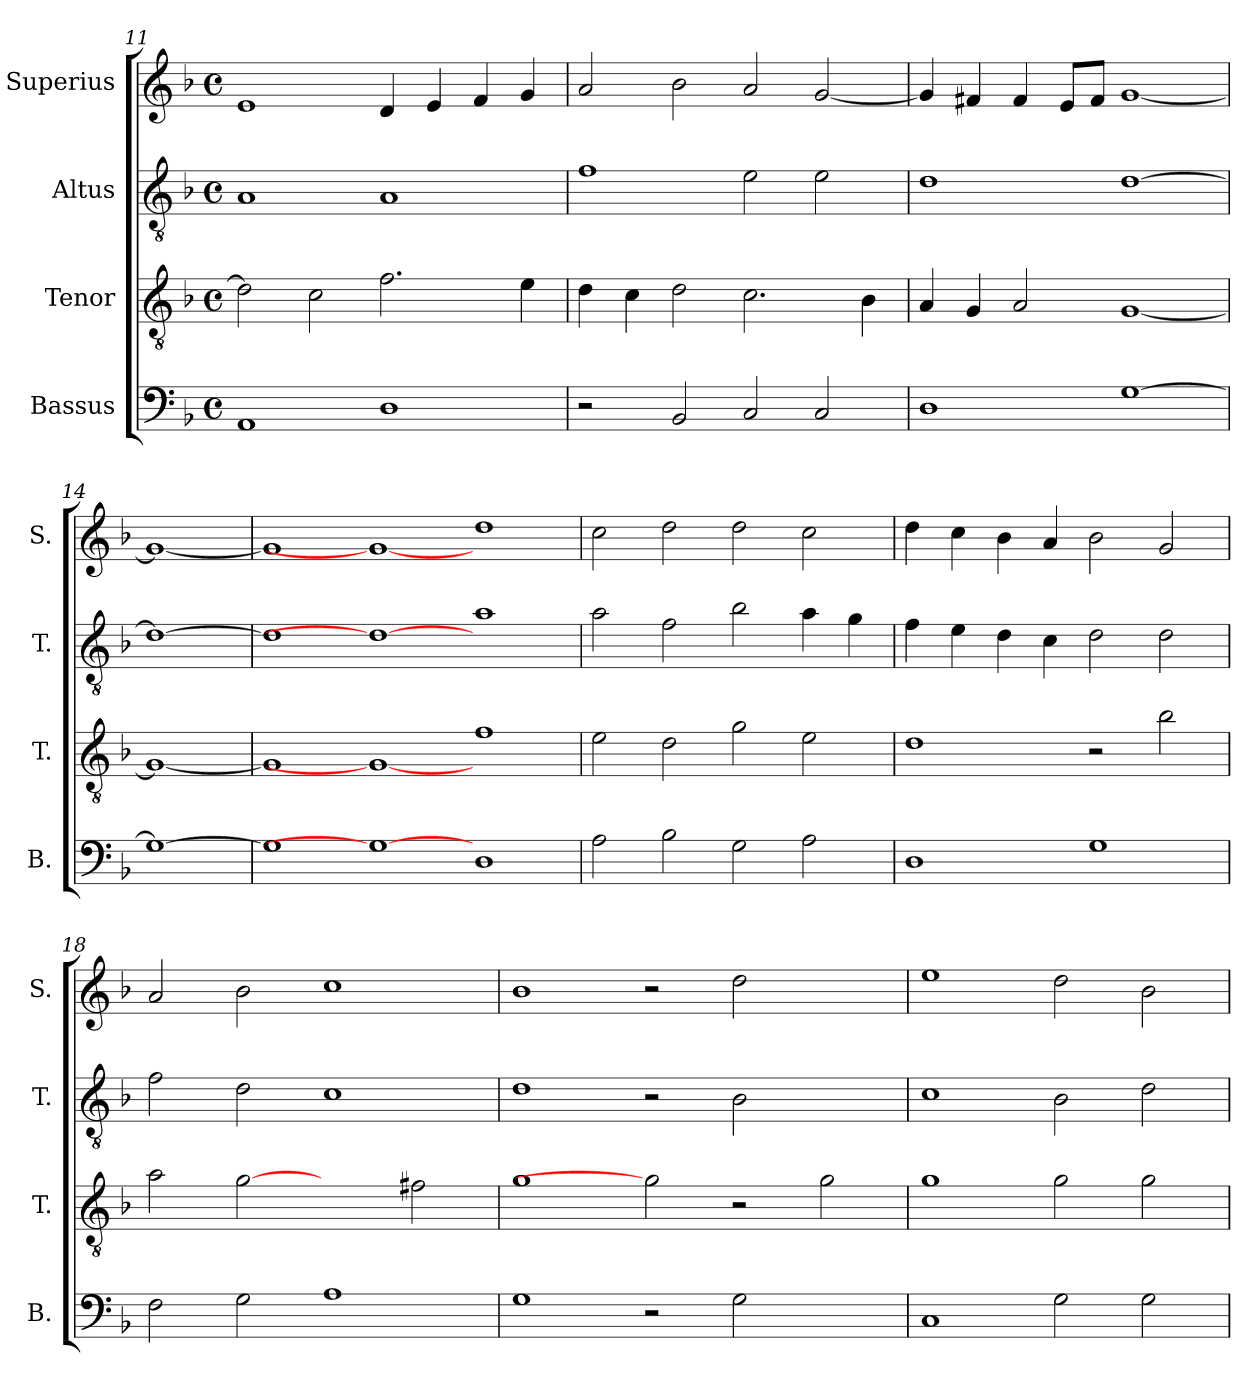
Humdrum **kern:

**kern	**kern	**kern	**kern
*part4	*part3	*part2	*part1
*staff4	*staff3	*staff2	*staff1
*I"Bassus	*I"Tenor	*I"Altus	*I"Superius
*I'B.	*I'T.	*I'T.	*I'S.
!!LO:PB:g=z
*clefF4	*clefGv2	*clefGv2	*clefG2
*	*ITrd7c12	*ITrd7c12	*
*k[b-]	*k[b-]	*k[b-]	*k[b-]
*F:	*F:	*F:	*F:
*M4/4	*M4/4	*M4/4	*M4/4
*met(c)	*met(c)	*met(c)	*met(c)
=11	=11	=11	=11
1AAi	2Di\]	1AAi	1ei
.	2Ci\	.	.
1Di	2.Fi\	1AAi	4di/
.	.	.	4ei/
.	.	.	4fi/
.	4Ei\	.	4gi/
=12	=12	=12	=12
2r	4Di\	1Fi	2ai/
.	4Ci\	.	.
2BB-i/	2Di\	.	2b-i\
2Ci/	2.Ci\	2Ei\	2ai/
2Ci/	.	2Ei\	[<2gi/
.	4BB-i\	.	.
=13	=13	=13	=13
1Di	4AAi/	1Di	4gi/]
.	4GGi/	.	4f#Xi/
.	2AAi/	.	4f#i/
.	.	.	8ei/L
.	.	.	8f#i/J
[>1Gi	[<1GGi	[>1Di	[<1gi
=14	=14	=14	=14
1Gi_>	1GGi_<	1Di_>	1gi_<
=15	=15	=15	=15
1Gi]	1GGi]	1Di]	1gi]
1Gi_	1GGi_	1Di_	1gi_
1Di	1Fi	1Ai	1ddi
!!LO:LB:g=z
=16	=16	=16	=16
2Ai\	2Ei\	2Ai\	2cci\
2B-i\	2Di\	2Fi\	2ddi\
2Gi\	2Gi\	2B-i\	2ddi\
2Ai\	2Ei\	4Ai\	2cci\
.	.	4Gi\	.
=17	=17	=17	=17
1Di	1Di	4Fi\	4ddi\
.	.	4Ei\	4cci\
.	.	4Di\	4b-i\
.	.	4Ci\	4ai/
1Gi	2r	2Di\	2b-i\
.	2B-i\	2Di\	2gi/
=18	=18	=18	=18
2Fi\	2Ai\	2Fi\	2ai/
2Gi\	[2Gi	2Di\	2b-i\
1Ai	2ryy	1Ci	1cci
.	2F#Xi\	.	.
=19	=19	=19	=19
1Gi	1Gi	1Di	1b-i
2r	2Gi]	2r	2r
2Gi\	2r	2BB-i\	2ddi\
2ryy	2Gi\	2ryy	2ryy
=20	=20	=20	=20
1Ci	1Gi	1Ci	1eei
2Gi\	2Gi\	2BB-i\	2ddi\
2Gi\	2Gi\	2Di\	2b-i\
=	=	=	=
*-	*-	*-	*-
